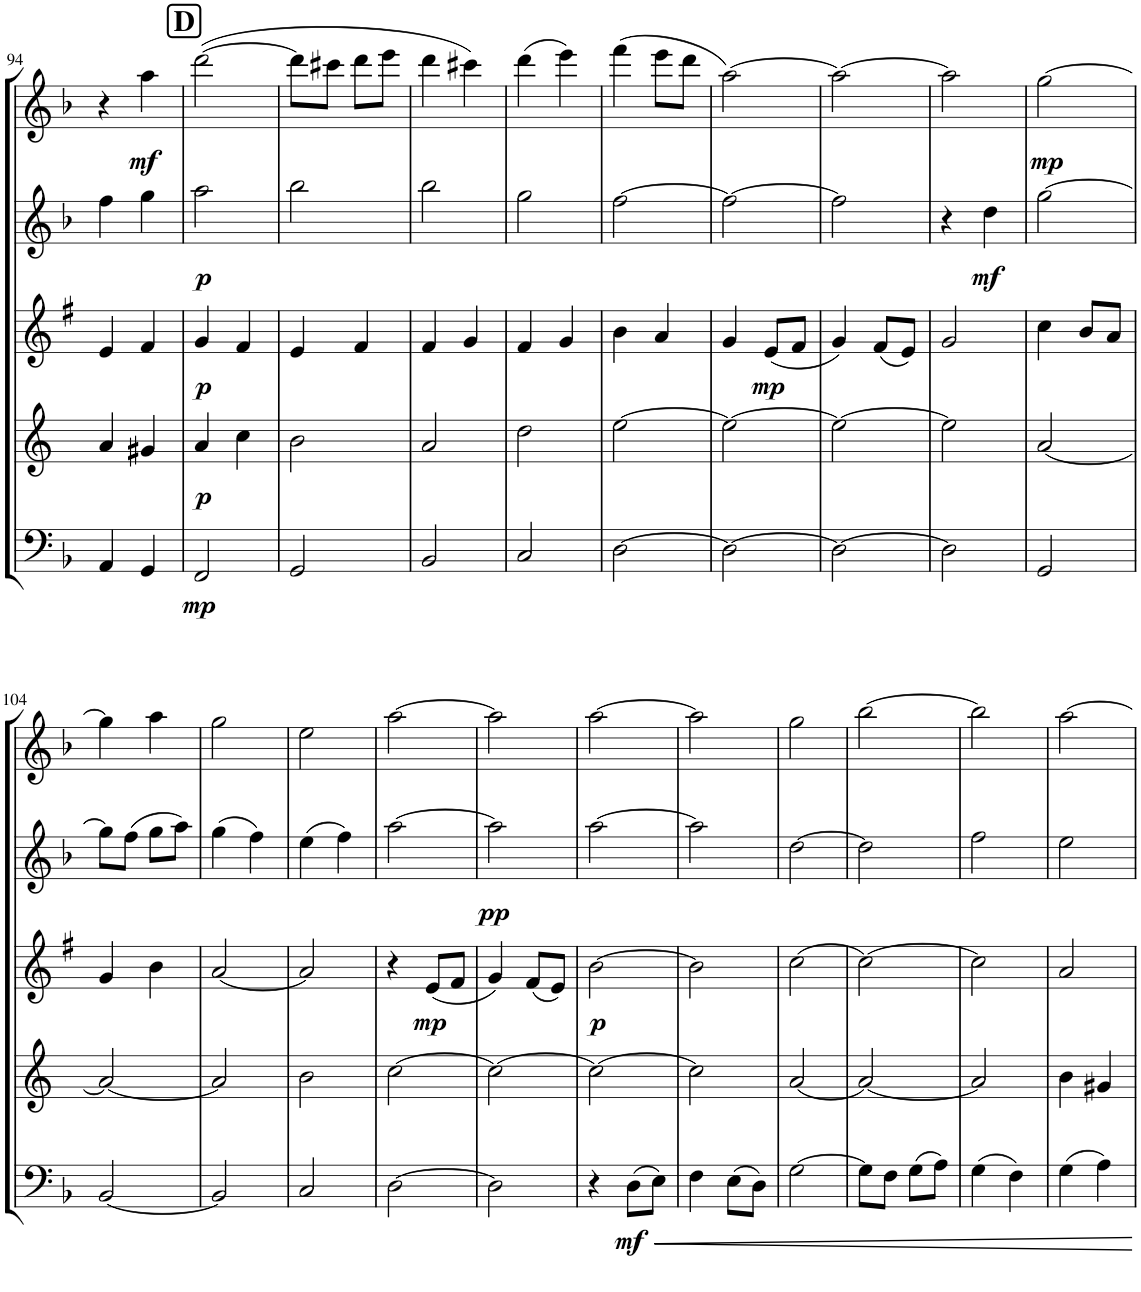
**kern	**dynam	**kern	**dynam	**kern	**dynam	**kern	**dynam	**kern	**dynam
*part5	*part5	*part4	*part4	*part3	*part3	*part2	*part2	*part1	*part1
*staff5	*staff5	*staff4	*staff4	*staff3	*staff3	*staff2	*staff2	*staff1	*staff1
*I"Bassoon	*	*I"Horn in F	*	*I"Bb Clarinet	*	*I"Oboe	*	*I"Flute	*
*I'Bsn	*	*I'Hn	*	*I'Cl	*	*I'Ob	*	*I'Fl	*
!!LO:PB:g=z
*clefF4	*	*clefG2	*	*clefG2	*	*clefG2	*	*clefG2	*
*	*	*Trd4c7	*	*Trd1c2	*	*	*	*	*
*k[b-]	*	*k[]	*	*k[f#]	*	*k[b-]	*	*k[b-]	*
*M2/4	*	*M2/4	*	*M2/4	*	*M2/4	*	*M2/4	*
=94	=94	=94	=94	=94	=94	=94	=94	=94	=94
4AA/	.	4a/	.	4e/	.	4ff\	.	4r	.
!	!	!	!	!	!	!	!	!	!LO:DY:b
4GG/	.	4g#X/	.	4f#/	.	4gg\	.	4aa\	mf
!!LO:REH:place=s1:a:B:cj:fs=14:t=D
=95	=95	=95	=95	=95	=95	=95	=95	=95	=95
!	!LO:DY:b	!	!LO:DY:b	!	!LO:DY:b	!	!LO:DY:b	!	!
2FF/	mp	4a/	p	4g/	p	2aa\	p	([2ddd\	.
.	.	4cc\	.	4f#/	.	.	.	.	.
=96	=96	=96	=96	=96	=96	=96	=96	=96	=96
2GG/	.	2b\	.	4e/	.	2bb-\	.	8ddd\L]	.
.	.	.	.	.	.	.	.	8ccc#X\J	.
.	.	.	.	4f#/	.	.	.	8ddd\L	.
.	.	.	.	.	.	.	.	8eee\J	.
=97	=97	=97	=97	=97	=97	=97	=97	=97	=97
2BB-/	.	2a/	.	4f#/	.	2bb-\	.	4ddd\	.
.	.	.	.	4g/	.	.	.	4ccc#X\)	.
=98	=98	=98	=98	=98	=98	=98	=98	=98	=98
2C/	.	2dd\	.	4f#/	.	2gg\	.	(4ddd\	.
.	.	.	.	4g/	.	.	.	4eee\)	.
=99	=99	=99	=99	=99	=99	=99	=99	=99	=99
[2D\	.	[2ee\	.	4b\	.	[2ff\	.	(4fff\	.
.	.	.	.	4a/	.	.	.	8eee\L	.
.	.	.	.	.	.	.	.	8ddd\J	.
=100	=100	=100	=100	=100	=100	=100	=100	=100	=100
2D\_	.	2ee\_	.	4g/	.	2ff\_	.	[2aa\)	.
!	!	!	!	!	!LO:DY:b	!	!	!	!
.	.	.	.	(8e/L	mp	.	.	.	.
.	.	.	.	8f#/J	.	.	.	.	.
=101	=101	=101	=101	=101	=101	=101	=101	=101	=101
2D\_	.	2ee\_	.	4g/)	.	2ff\]	.	2aa\_	.
.	.	.	.	(8f#/L	.	.	.	.	.
.	.	.	.	8e/J)	.	.	.	.	.
=102	=102	=102	=102	=102	=102	=102	=102	=102	=102
2D\]	.	2ee\]	.	2g/	.	4r	.	2aa\]	.
!	!	!	!	!	!	!	!LO:DY:b	!	!
.	.	.	.	.	.	4dd\	mf	.	.
=103	=103	=103	=103	=103	=103	=103	=103	=103	=103
!	!	!	!	!	!	!	!	!	!LO:DY:b
2GG/	.	[2a/	.	4cc\	.	[2gg\	.	[2gg\	mp
.	.	.	.	8b/L	.	.	.	.	.
.	.	.	.	8a/J	.	.	.	.	.
!!LO:LB:g=z
=104	=104	=104	=104	=104	=104	=104	=104	=104	=104
[2BB-/	.	2a/_	.	4g/	.	8gg\L]	.	4gg\]	.
.	.	.	.	.	.	(8ff\J	.	.	.
.	.	.	.	4b\	.	8gg\L	.	4aa\	.
.	.	.	.	.	.	8aa\J)	.	.	.
=105	=105	=105	=105	=105	=105	=105	=105	=105	=105
2BB-/]	.	2a/]	.	[2a/	.	(4gg\	.	2gg\	.
.	.	.	.	.	.	4ff\)	.	.	.
=106	=106	=106	=106	=106	=106	=106	=106	=106	=106
2C/	.	2b\	.	2a/]	.	(4ee\	.	2ee\	.
.	.	.	.	.	.	4ff\)	.	.	.
=107	=107	=107	=107	=107	=107	=107	=107	=107	=107
[2D\	.	[2cc\	.	4r	.	[2aa\	.	[2aa\	.
!	!	!	!	!	!LO:DY:b	!	!	!	!
.	.	.	.	(8e/L	mp	.	.	.	.
.	.	.	.	8f#/J	.	.	.	.	.
=108	=108	=108	=108	=108	=108	=108	=108	=108	=108
!	!	!	!	!	!	!	!LO:DY:b	!	!
2D\]	.	2cc\_	.	4g/)	.	2aa\]	pp	2aa\]	.
.	.	.	.	(8f#/L	.	.	.	.	.
.	.	.	.	8e/J)	.	.	.	.	.
=109	=109	=109	=109	=109	=109	=109	=109	=109	=109
!	!	!	!	!	!LO:DY:b	!	!	!	!
4r	.	2cc\_	.	[2b\	p	[2aa\	.	[2aa\	.
!	!LO:DY:b	!	!	!	!	!	!	!	!
(8D\L	mf	.	.	.	.	.	.	.	.
8E\J)	.	.	.	.	.	.	.	.	.
=110	=110	=110	=110	=110	=110	=110	=110	=110	=110
4F\	.	2cc\]	.	2b\]	.	2aa\]	.	2aa\]	.
(8E\L	.	.	.	.	.	.	.	.	.
8D\J)	.	.	.	.	.	.	.	.	.
=111	=111	=111	=111	=111	=111	=111	=111	=111	=111
[2G\	.	[2a/	.	[2cc\	.	[2dd\	.	2gg\	.
=112	=112	=112	=112	=112	=112	=112	=112	=112	=112
8G\L]	.	2a/_	.	2cc\_	.	2dd\]	.	[2bb-\	.
8F\J	.	.	.	.	.	.	.	.	.
(8G\L	.	.	.	.	.	.	.	.	.
8A\J)	.	.	.	.	.	.	.	.	.
=113	=113	=113	=113	=113	=113	=113	=113	=113	=113
(4G\	.	2a/]	.	2cc\]	.	2ff\	.	2bb-\]	.
4F\)	.	.	.	.	.	.	.	.	.
=114	=114	=114	=114	=114	=114	=114	=114	=114	=114
(4G\	.	4b\	.	2a/	.	2ee\	.	[2aa\	.
4A\)	.	4g#X/	.	.	.	.	.	.	.
=	=	=	=	=	=	=	=	=	=
*-	*-	*-	*-	*-	*-	*-	*-	*-	*-
